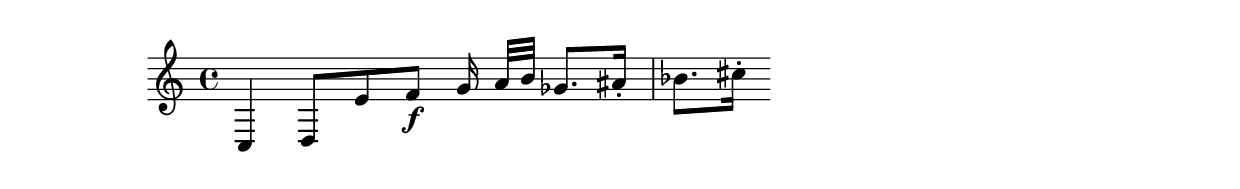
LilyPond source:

\version "2.18.2"
\relative c {
  c4 d8[ e' f\f]
  \autoBeamOff
  g16 a32[ b] ges8.[ ais16]-. bes8.[ cis16]-.
  \autoBeamOn
}